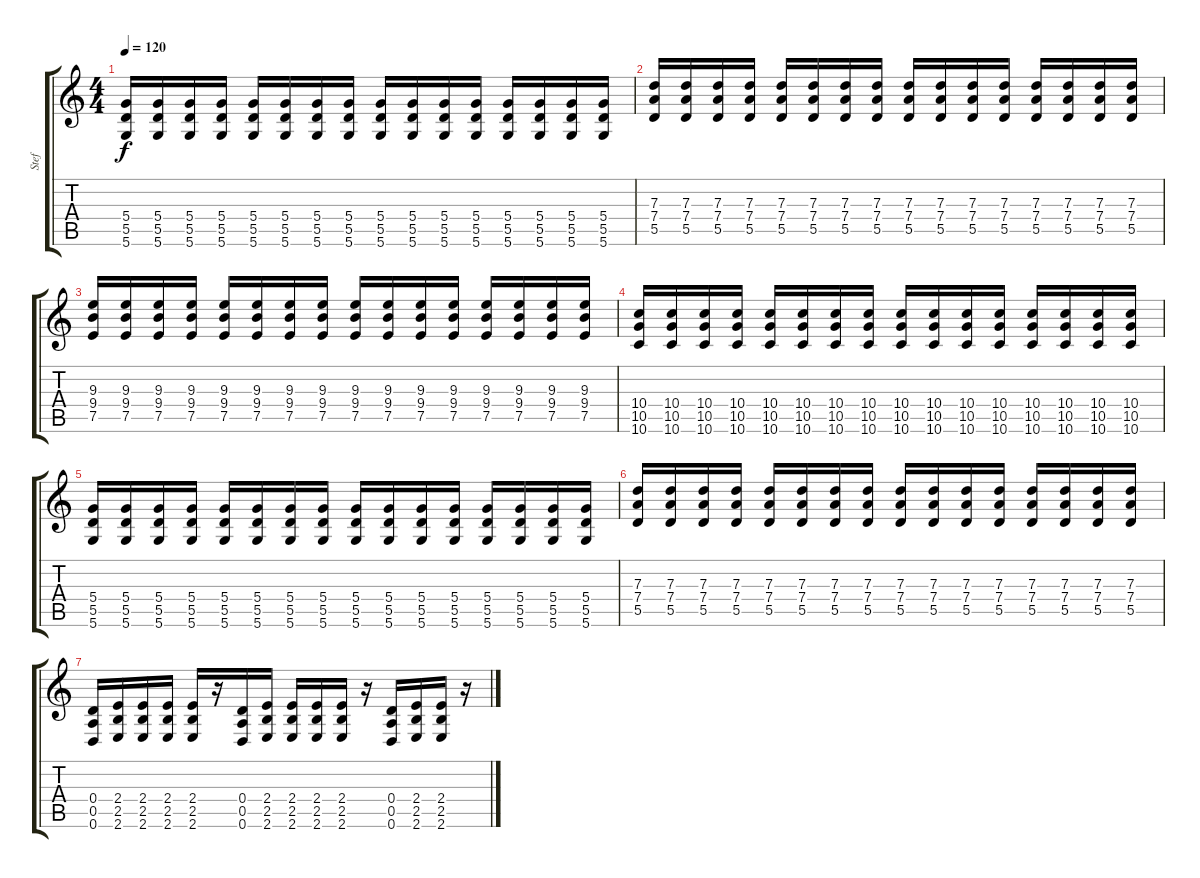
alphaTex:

\track ("Stef" "Stef") {instrument distortionguitar}
\staff {score tabs}
\tuning (E4 B3 G3 D3 A2 D2) {hide}
\ts (4 4)
\tempo 120
\clef g2
\ks c
(5.4 5.5 5.6).16{dy f} (5.4 5.5 5.6).16 (5.4 5.5 5.6).16 (5.4 5.5 5.6).16 (5.4 5.5 5.6).16 (5.4 5.5 5.6).16 (5.4 5.5 5.6).16 (5.4 5.5 5.6).16 (5.4 5.5 5.6).16 (5.4 5.5 5.6).16 (5.4 5.5 5.6).16 (5.4 5.5 5.6).16 (5.4 5.5 5.6).16 (5.4 5.5 5.6).16 (5.4 5.5 5.6).16 (5.4 5.5 5.6).16 |
(7.3 7.4 5.5).16 (7.3 7.4 5.5).16 (7.3 7.4 5.5).16 (7.3 7.4 5.5).16 (7.3 7.4 5.5).16 (7.3 7.4 5.5).16 (7.3 7.4 5.5).16 (7.3 7.4 5.5).16 (7.3 7.4 5.5).16 (7.3 7.4 5.5).16 (7.3 7.4 5.5).16 (7.3 7.4 5.5).16 (7.3 7.4 5.5).16 (7.3 7.4 5.5).16 (7.3 7.4 5.5).16 (7.3 7.4 5.5).16 |
(9.3 9.4 7.5).16 (9.3 9.4 7.5).16 (9.3 9.4 7.5).16 (9.3 9.4 7.5).16 (9.3 9.4 7.5).16 (9.3 9.4 7.5).16 (9.3 9.4 7.5).16 (9.3 9.4 7.5).16 (9.3 9.4 7.5).16 (9.3 9.4 7.5).16 (9.3 9.4 7.5).16 (9.3 9.4 7.5).16 (9.3 9.4 7.5).16 (9.3 9.4 7.5).16 (9.3 9.4 7.5).16 (9.3 9.4 7.5).16 |
(10.4 10.5 10.6).16 (10.4 10.5 10.6).16 (10.4 10.5 10.6).16 (10.4 10.5 10.6).16 (10.4 10.5 10.6).16 (10.4 10.5 10.6).16 (10.4 10.5 10.6).16 (10.4 10.5 10.6).16 (10.4 10.5 10.6).16 (10.4 10.5 10.6).16 (10.4 10.5 10.6).16 (10.4 10.5 10.6).16 (10.4 10.5 10.6).16 (10.4 10.5 10.6).16 (10.4 10.5 10.6).16 (10.4 10.5 10.6).16 |
(5.4 5.5 5.6).16 (5.4 5.5 5.6).16 (5.4 5.5 5.6).16 (5.4 5.5 5.6).16 (5.4 5.5 5.6).16 (5.4 5.5 5.6).16 (5.4 5.5 5.6).16 (5.4 5.5 5.6).16 (5.4 5.5 5.6).16 (5.4 5.5 5.6).16 (5.4 5.5 5.6).16 (5.4 5.5 5.6).16 (5.4 5.5 5.6).16 (5.4 5.5 5.6).16 (5.4 5.5 5.6).16 (5.4 5.5 5.6).16 |
(7.3 7.4 5.5).16 (7.3 7.4 5.5).16 (7.3 7.4 5.5).16 (7.3 7.4 5.5).16 (7.3 7.4 5.5).16 (7.3 7.4 5.5).16 (7.3 7.4 5.5).16 (7.3 7.4 5.5).16 (7.3 7.4 5.5).16 (7.3 7.4 5.5).16 (7.3 7.4 5.5).16 (7.3 7.4 5.5).16 (7.3 7.4 5.5).16 (7.3 7.4 5.5).16 (7.3 7.4 5.5).16 (7.3 7.4 5.5).16 |
(0.4 0.5 0.6).16 (2.4 2.5 2.6).16 (2.4 2.5 2.6).16 (2.4 2.5 2.6).16 (2.4 2.5 2.6).16 r.16 (0.4 0.5 0.6).16 (2.4 2.5 2.6).16 (2.4 2.5 2.6).16 (2.4 2.5 2.6).16 (2.4 2.5 2.6).16 r.16 (0.4 0.5 0.6).16 (2.4 2.5 2.6).16 (2.4 2.5 2.6).16 r.16
